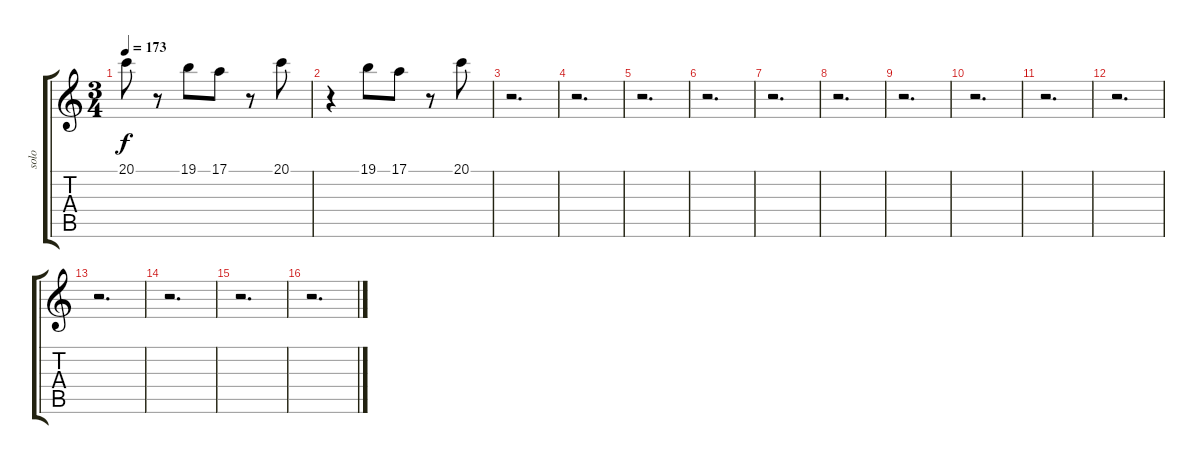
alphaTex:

\track ("solo" "solo") {instrument lead8bassandlead}
\staff {score tabs}
\tuning (E4 B3 G3 D3 A2 E2) {hide}
\ts (3 4)
\tempo 173
\clef g2
\ks c
20.1.8{dy f} r.8 19.1.8 17.1.8 r.8 20.1.8 |
r.4 19.1.8 17.1.8 r.8 20.1.8 |
r.2{d} |
r.2{d} |
r.2{d} |
r.2{d} |
r.2{d} |
r.2{d} |
r.2{d} |
r.2{d} |
r.2{d} |
r.2{d} |
r.2{d} |
r.2{d} |
r.2{d} |
r.2{d}
